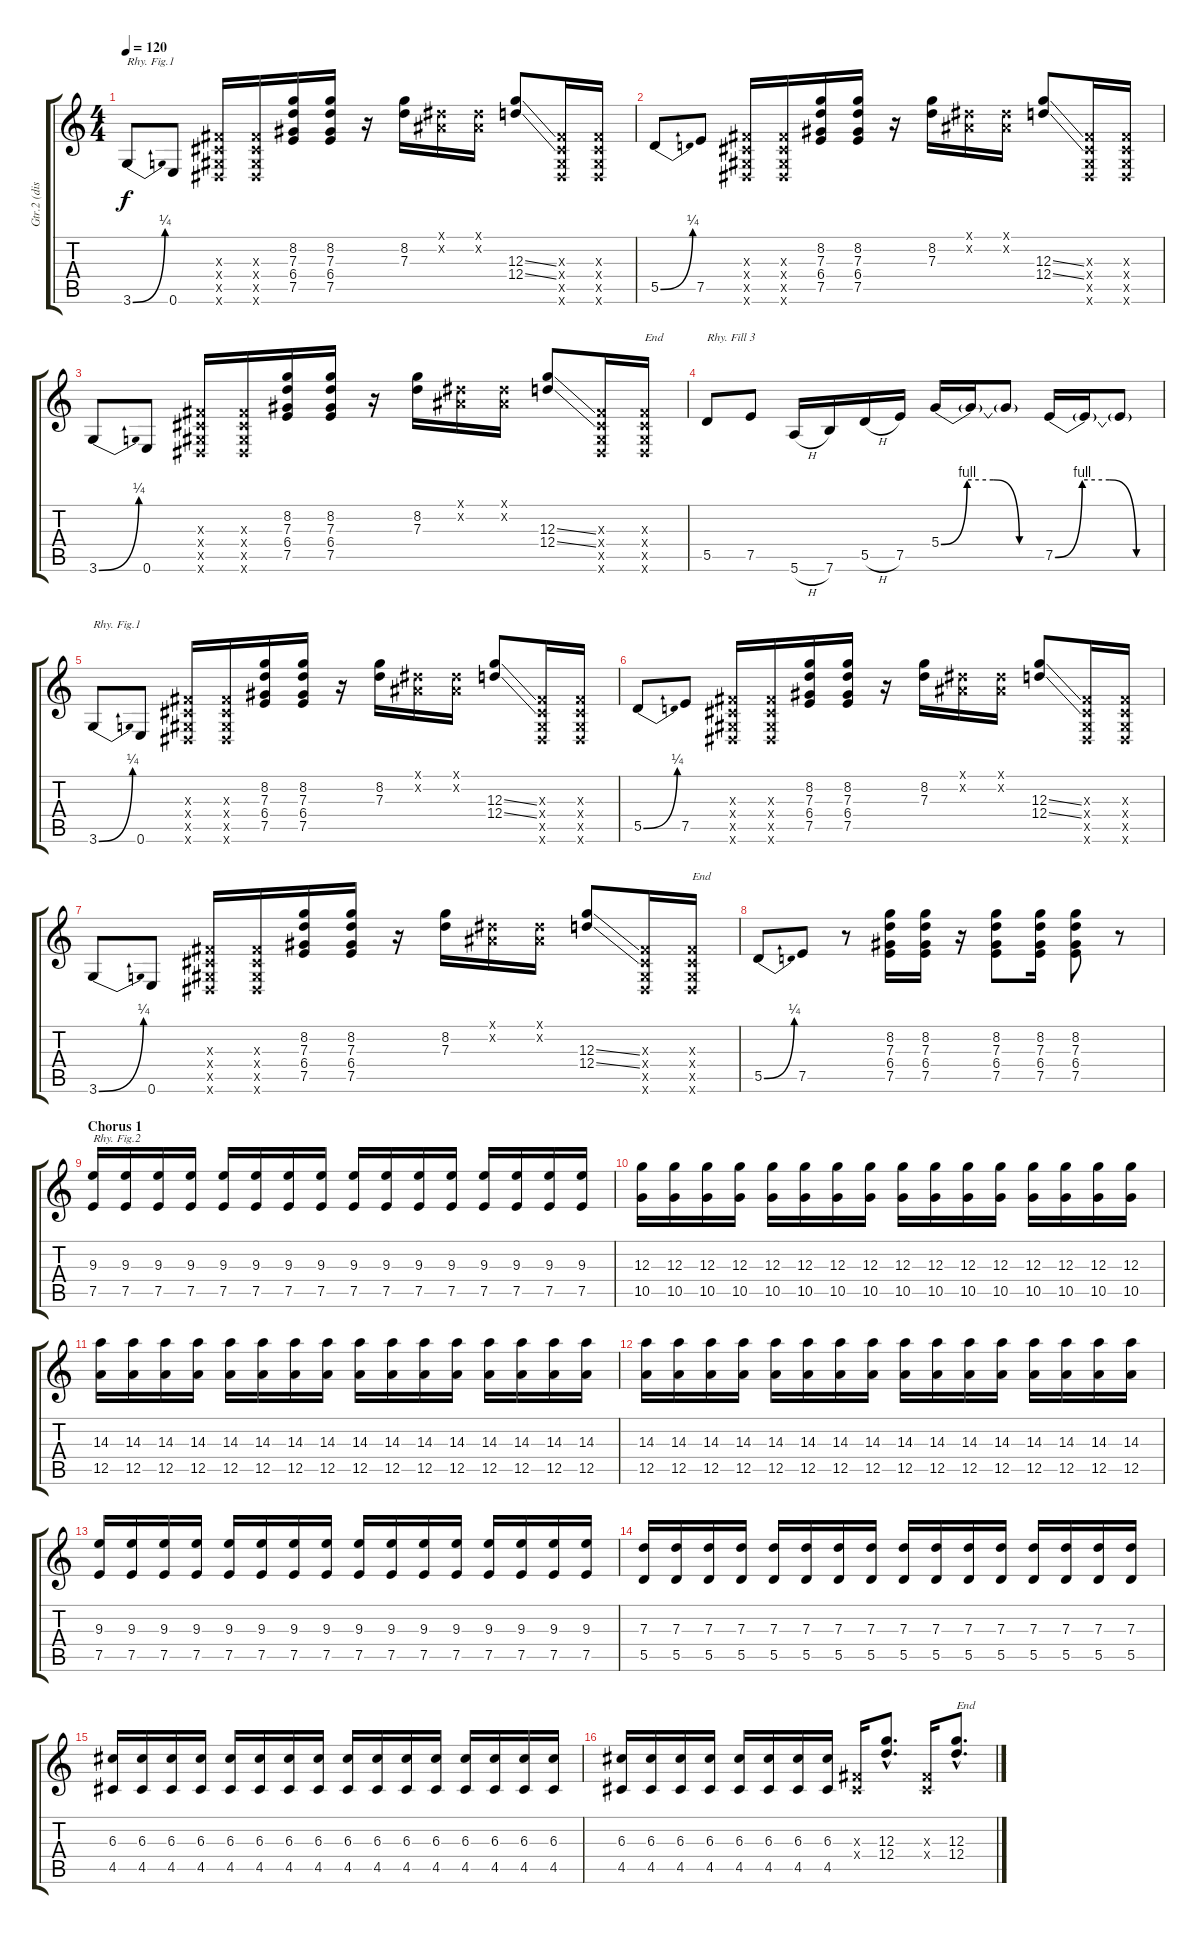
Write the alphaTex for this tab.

\track ("Gtr.2 (dist.)" "Gtr.2 (dis") {instrument overdrivenguitar}
\staff {score tabs}
\tuning (E4 B3 G3 D3 A2 E2) {hide}
\ts (4 4)
\tempo 120
\clef g2
\ks c
3.6{be (bend 0 0 60 1)}.8{txt "Rhy. Fig.1" dy f} 0.6.8 (-1.3{x} -1.4{x} -1.5{x} -1.6{x}).16 (-1.3{x} -1.4{x} -1.5{x} -1.6{x}).16 (8.2 7.3 6.4 7.5).16 (8.2 7.3 6.4 7.5).16 r.16 (8.2 7.3).16 (-1.1{x} -1.2{x}).16 (-1.1{x} -1.2{x}).16 (12.3{ss} 12.4{ss}).8 (-1.3{x} -1.4{x} -1.5{x} -1.6{x}).16 (-1.3{x} -1.4{x} -1.5{x} -1.6{x}).16 |
5.5{be (bend 0 0 60 1)}.8 7.5.8 (-1.3{x} -1.4{x} -1.5{x} -1.6{x}).16 (-1.3{x} -1.4{x} -1.5{x} -1.6{x}).16 (8.2 7.3 6.4 7.5).16 (8.2 7.3 6.4 7.5).16 r.16 (8.2 7.3).16 (-1.1{x} -1.2{x}).16 (-1.1{x} -1.2{x}).16 (12.3{ss} 12.4{ss}).8 (-1.3{x} -1.4{x} -1.5{x} -1.6{x}).16 (-1.3{x} -1.4{x} -1.5{x} -1.6{x}).16 |
3.6{be (bend 0 0 60 1)}.8 0.6.8 (-1.3{x} -1.4{x} -1.5{x} -1.6{x}).16 (-1.3{x} -1.4{x} -1.5{x} -1.6{x}).16 (8.2 7.3 6.4 7.5).16 (8.2 7.3 6.4 7.5).16 r.16 (8.2 7.3).16 (-1.1{x} -1.2{x}).16 (-1.1{x} -1.2{x}).16 (12.3{ss} 12.4{ss}).8 (-1.3{x} -1.4{x} -1.5{x} -1.6{x}).16 (-1.3{x} -1.4{x} -1.5{x} -1.6{x}).16{txt "End"} |
5.5.8{txt "Rhy. Fill 3"} 7.5.8 5.6{h}.16 7.6.16 5.5{h}.16 7.5.16 5.4{be (custom 0 0 15 4 30 4 45 0 60 0)}.16 5.4{t}.16 5.4{t}.8 7.5{be (custom 0 0 15 4 30 4 45 0 60 0)}.16 7.5{t}.16 7.5{t}.8 |
3.6{be (bend 0 0 60 1)}.8{txt "Rhy. Fig.1"} 0.6.8 (-1.3{x} -1.4{x} -1.5{x} -1.6{x}).16 (-1.3{x} -1.4{x} -1.5{x} -1.6{x}).16 (8.2 7.3 6.4 7.5).16 (8.2 7.3 6.4 7.5).16 r.16 (8.2 7.3).16 (-1.1{x} -1.2{x}).16 (-1.1{x} -1.2{x}).16 (12.3{ss} 12.4{ss}).8 (-1.3{x} -1.4{x} -1.5{x} -1.6{x}).16 (-1.3{x} -1.4{x} -1.5{x} -1.6{x}).16 |
5.5{be (bend 0 0 60 1)}.8 7.5.8 (-1.3{x} -1.4{x} -1.5{x} -1.6{x}).16 (-1.3{x} -1.4{x} -1.5{x} -1.6{x}).16 (8.2 7.3 6.4 7.5).16 (8.2 7.3 6.4 7.5).16 r.16 (8.2 7.3).16 (-1.1{x} -1.2{x}).16 (-1.1{x} -1.2{x}).16 (12.3{ss} 12.4{ss}).8 (-1.3{x} -1.4{x} -1.5{x} -1.6{x}).16 (-1.3{x} -1.4{x} -1.5{x} -1.6{x}).16 |
3.6{be (bend 0 0 60 1)}.8 0.6.8 (-1.3{x} -1.4{x} -1.5{x} -1.6{x}).16 (-1.3{x} -1.4{x} -1.5{x} -1.6{x}).16 (8.2 7.3 6.4 7.5).16 (8.2 7.3 6.4 7.5).16 r.16 (8.2 7.3).16 (-1.1{x} -1.2{x}).16 (-1.1{x} -1.2{x}).16 (12.3{ss} 12.4{ss}).8 (-1.3{x} -1.4{x} -1.5{x} -1.6{x}).16 (-1.3{x} -1.4{x} -1.5{x} -1.6{x}).16{txt "End"} |
5.5{be (bend 0 0 60 1)}.8 7.5.8 r.8 (8.2 7.3 6.4 7.5).16 (8.2 7.3 6.4 7.5).16 r.16 (8.2 7.3 6.4 7.5).8 (8.2 7.3 6.4 7.5).16 (8.2 7.3 6.4 7.5).8 r.8 |
\section ("" "Chorus 1")
(9.3 7.5).16{txt "Rhy. Fig.2"} (9.3 7.5).16 (9.3 7.5).16 (9.3 7.5).16 (9.3 7.5).16 (9.3 7.5).16 (9.3 7.5).16 (9.3 7.5).16 (9.3 7.5).16 (9.3 7.5).16 (9.3 7.5).16 (9.3 7.5).16 (9.3 7.5).16 (9.3 7.5).16 (9.3 7.5).16 (9.3 7.5).16 |
(12.3 10.5).16 (12.3 10.5).16 (12.3 10.5).16 (12.3 10.5).16 (12.3 10.5).16 (12.3 10.5).16 (12.3 10.5).16 (12.3 10.5).16 (12.3 10.5).16 (12.3 10.5).16 (12.3 10.5).16 (12.3 10.5).16 (12.3 10.5).16 (12.3 10.5).16 (12.3 10.5).16 (12.3 10.5).16 |
(14.3 12.5).16 (14.3 12.5).16 (14.3 12.5).16 (14.3 12.5).16 (14.3 12.5).16 (14.3 12.5).16 (14.3 12.5).16 (14.3 12.5).16 (14.3 12.5).16 (14.3 12.5).16 (14.3 12.5).16 (14.3 12.5).16 (14.3 12.5).16 (14.3 12.5).16 (14.3 12.5).16 (14.3 12.5).16 |
(14.3 12.5).16 (14.3 12.5).16 (14.3 12.5).16 (14.3 12.5).16 (14.3 12.5).16 (14.3 12.5).16 (14.3 12.5).16 (14.3 12.5).16 (14.3 12.5).16 (14.3 12.5).16 (14.3 12.5).16 (14.3 12.5).16 (14.3 12.5).16 (14.3 12.5).16 (14.3 12.5).16 (14.3 12.5).16 |
(9.3 7.5).16 (9.3 7.5).16 (9.3 7.5).16 (9.3 7.5).16 (9.3 7.5).16 (9.3 7.5).16 (9.3 7.5).16 (9.3 7.5).16 (9.3 7.5).16 (9.3 7.5).16 (9.3 7.5).16 (9.3 7.5).16 (9.3 7.5).16 (9.3 7.5).16 (9.3 7.5).16 (9.3 7.5).16 |
(7.3 5.5).16 (7.3 5.5).16 (7.3 5.5).16 (7.3 5.5).16 (7.3 5.5).16 (7.3 5.5).16 (7.3 5.5).16 (7.3 5.5).16 (7.3 5.5).16 (7.3 5.5).16 (7.3 5.5).16 (7.3 5.5).16 (7.3 5.5).16 (7.3 5.5).16 (7.3 5.5).16 (7.3 5.5).16 |
(6.3 4.5).16 (6.3 4.5).16 (6.3 4.5).16 (6.3 4.5).16 (6.3 4.5).16 (6.3 4.5).16 (6.3 4.5).16 (6.3 4.5).16 (6.3 4.5).16 (6.3 4.5).16 (6.3 4.5).16 (6.3 4.5).16 (6.3 4.5).16 (6.3 4.5).16 (6.3 4.5).16 (6.3 4.5).16 |
(6.3 4.5).16 (6.3 4.5).16 (6.3 4.5).16 (6.3 4.5).16 (6.3 4.5).16 (6.3 4.5).16 (6.3 4.5).16 (6.3 4.5).16 (-1.3{x} -1.4{x}).16 (12.3{hac} 12.4{hac}).8{d} (-1.3{x} -1.4{x}).16 (12.3{hac} 12.4{hac}).8{d txt "End"}
